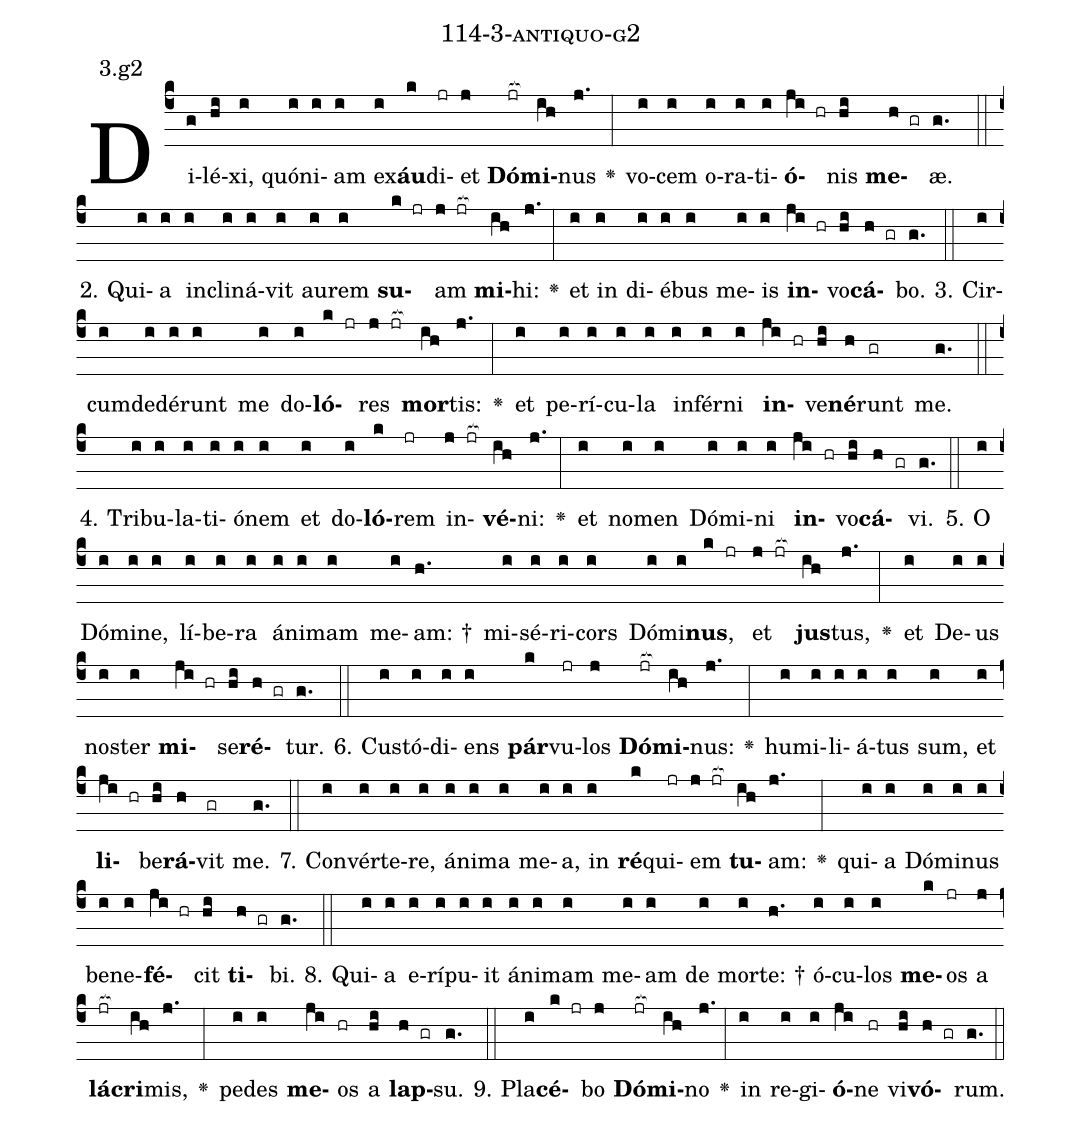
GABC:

name: 114-3-antiquo-g2;
annotation: 3.g2;
%%
(c4)Di(g)lé(hi)xi,(i) quón(i)i(i)am(i) ex(i)<b>áu</b>(k)di(jr)et(j) <b>Dó</b>(jr[ocb:1{])<b>mi</b>(ih[ocb:0}])nus(j.) <v>\greheightstar</v>(:) vo(i)cem(i) o(i)ra(i)ti(i)<b>ó</b>(ji hr)nis(hi) <b>me</b>(h gr)æ.(g.) (::)
2. Qui(i)a(i) in(i)cli(i)ná(i)vit(i) au(i)rem(i) <b>su</b>(k jr)am(j jr[ocb:1{]) <b>mi</b>(ih[ocb:0}])hi:(j.) <v>\greheightstar</v>(:) et(i) in(i) di(i)é(i)bus(i) me(i)is(i) <b>in</b>(ji hr)vo(hi)<b>cá</b>(h gr)bo.(g.) (::)
3. Cir(i)cum(i)de(i)dé(i)runt(i) me(i) do(i)<b>ló</b>(k jr)res(j jr[ocb:1{]) <b>mor</b>(ih[ocb:0}])tis:(j.) <v>\greheightstar</v>(:) et(i) pe(i)rí(i)cu(i)la(i) in(i)fér(i)ni(i) <b>in</b>(ji hr)ve(hi)<b>né</b>(h)runt(gr) me.(g.) (::)
4. Tri(i)bu(i)la(i)ti(i)ó(i)nem(i) et(i) do(i)<b>ló</b>(k)rem(jr) in(j jr[ocb:1{])<b>vé</b>(ih[ocb:0}])ni:(j.) <v>\greheightstar</v>(:) et(i) no(i)men(i) Dó(i)mi(i)ni(i) <b>in</b>(ji hr)vo(hi)<b>cá</b>(h gr)vi.(g.) (::)
5. O(i) Dó(i)mi(i)ne,(i) lí(i)be(i)ra(i) á(i)ni(i)mam(i) me(i)am: †(h.) mi(i)sé(i)ri(i)cors(i) Dó(i)mi(i)<b>nus</b>,(k jr) et(j jr[ocb:1{]) <b>jus</b>(ih[ocb:0}])tus,(j.) <v>\greheightstar</v>(:) et(i) De(i)us(i) nos(i)ter(i) <b>mi</b>(ji hr)se(hi)<b>ré</b>(h gr)tur.(g.) (::)
6. Cus(i)tó(i)di(i)ens(i) <b>pár</b>(k)vu(jr)los(j) <b>Dó</b>(jr[ocb:1{])<b>mi</b>(ih[ocb:0}])nus:(j.) <v>\greheightstar</v>(:) hu(i)mi(i)li(i)á(i)tus(i) sum,(i) et(i) <b>li</b>(ji hr)be(hi)<b>rá</b>(h)vit(gr) me.(g.) (::)
7. Con(i)vér(i)te(i)re,(i) á(i)ni(i)ma(i) me(i)a,(i) in(i) <b>ré</b>(k)qui(jr)em(j jr[ocb:1{]) <b>tu</b>(ih[ocb:0}])am:(j.) <v>\greheightstar</v>(:) qui(i)a(i) Dó(i)mi(i)nus(i) be(i)ne(i)<b>fé</b>(ji hr)cit(hi) <b>ti</b>(h gr)bi.(g.) (::)
8. Qui(i)a(i) e(i)rí(i)pu(i)it(i) á(i)ni(i)mam(i) me(i)am(i) de(i) mor(i)te: †(h.) ó(i)cu(i)los(i) <b>me</b>(k)os(jr) a(j) <b>lá</b>(jr[ocb:1{])<b>cri</b>(ih[ocb:0}])mis,(j.) <v>\greheightstar</v>(:) pe(i)des(i) <b>me</b>(ji)os(hr) a(hi) <b>lap</b>(h gr)su.(g.) (::)
9. Pla(i)<b>cé</b>(k jr)bo(j) <b>Dó</b>(jr[ocb:1{])<b>mi</b>(ih[ocb:0}])no(j.) <v>\greheightstar</v>(:) in(i) re(i)gi(i)<b>ó</b>(ji)ne(hr) vi(hi)<b>vó</b>(h gr)rum.(g.) (::)
